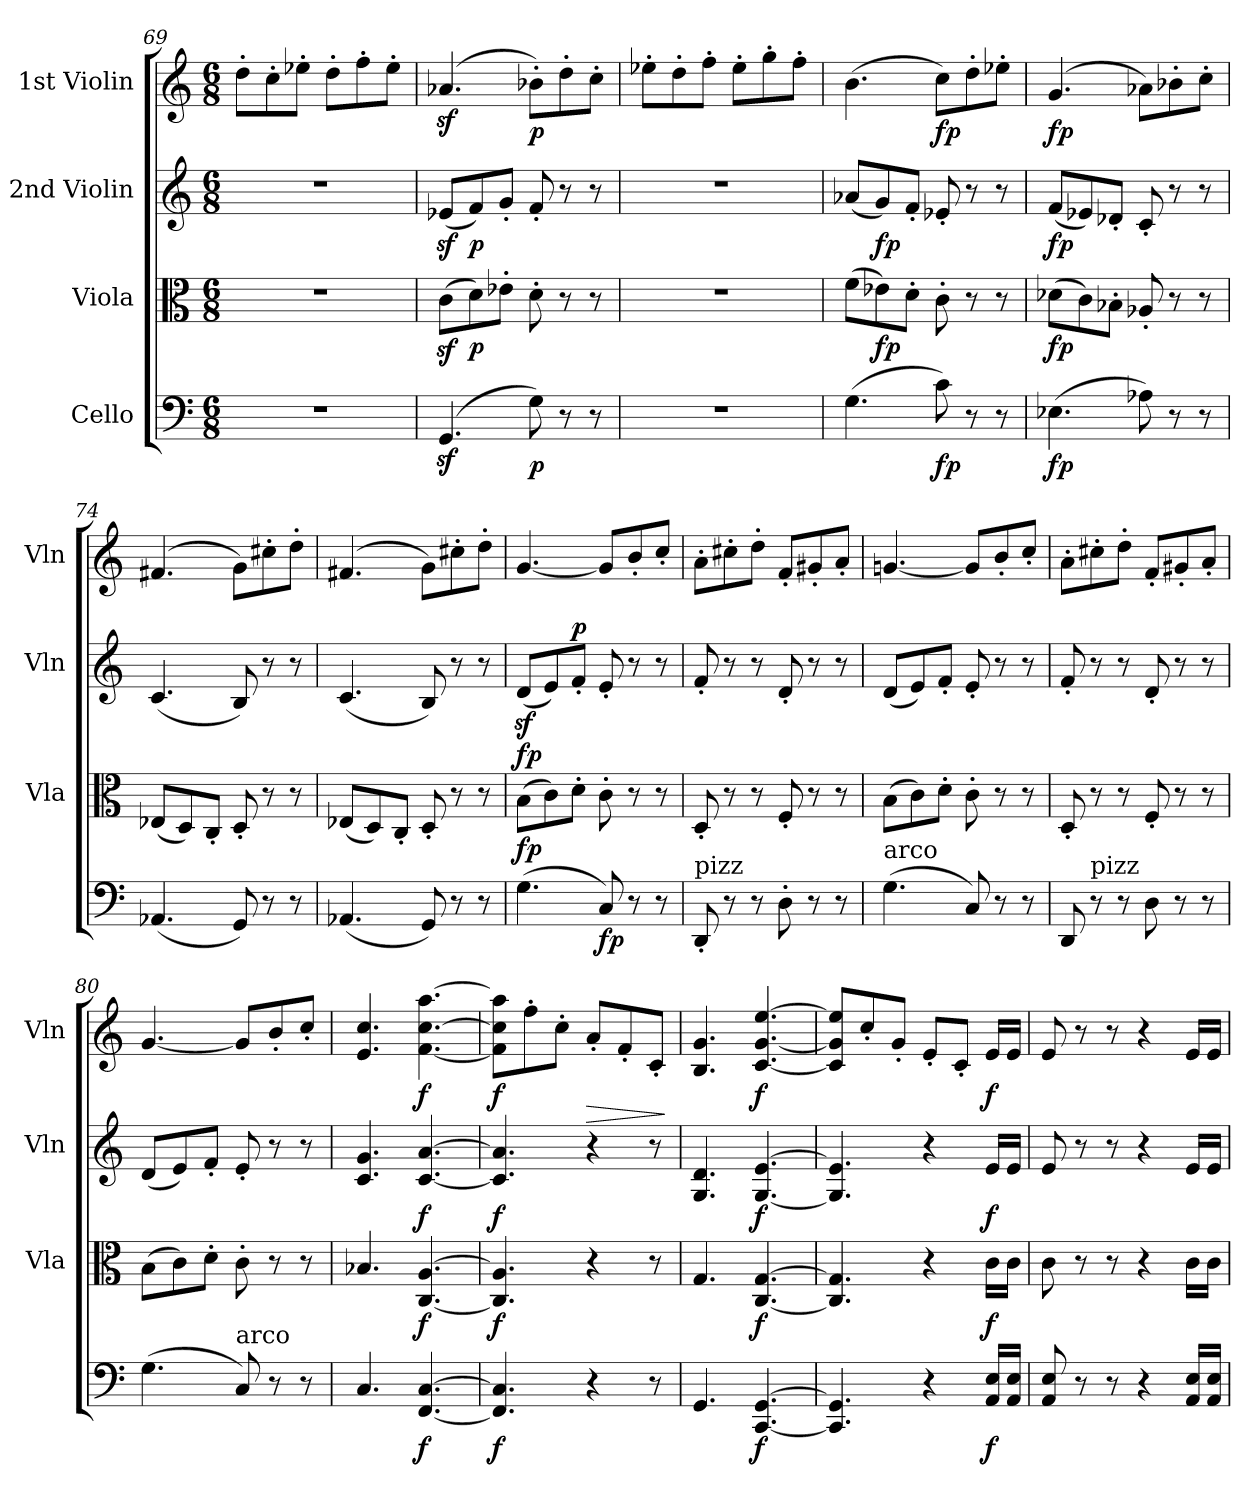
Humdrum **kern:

**kern	**dynam	**kern	**dynam	**kern	**dynam	**kern	**dynam
*part4	*part4	*part3	*part3	*part2	*part2	*part1	*part1
*staff4	*staff4	*staff3	*staff3	*staff2	*staff2	*staff1	*staff1
*I"Cello	*	*I"Viola	*	*I"2nd Violin	*	*I"1st Violin	*
*	*	*I'Vla	*	*I'Vln	*	*I'Vln	*
!!LO:LB:g=z
*clefF4	*	*clefC3	*	*clefG2	*	*clefG2	*
*k[]	*	*k[]	*	*k[]	*	*k[]	*
*C:	*	*C:	*	*C:	*	*C:	*
*M6/8	*	*M6/8	*	*M6/8	*	*M6/8	*
=69	=69	=69	=69	=69	=69	=69	=69
2.r	.	2.r	.	2.r	.	8dd'\L	.
.	.	.	.	.	.	8cc'\	.
.	.	.	.	.	.	8ee-X'\J	.
.	.	.	.	.	.	8dd'\L	.
.	.	.	.	.	.	8ff'\	.
.	.	.	.	.	.	8ee-'\J	.
=70	=70	=70	=70	=70	=70	=70	=70
(4.GGz</	.	(8cz<\L	.	(8e-Xz</L	.	(4.a-Xz</	.
!	!	!	!LO:DY:b	!	!LO:DY:b	!	!
.	.	8d\)	p	8f/)	p	.	.
.	.	8e-X'\J	.	8g'/J	.	.	.
!	!LO:DY:b	!	!	!	!	!	!LO:DY:b
8G\)	p	8d'\	.	8f'/	.	8b-X'\L)	p
8r	.	8r	.	8r	.	8dd'\	.
8r	.	8r	.	8r	.	8cc'\J	.
=71	=71	=71	=71	=71	=71	=71	=71
2.r	.	2.r	.	2.r	.	8ee-X'\L	.
.	.	.	.	.	.	8dd'\	.
.	.	.	.	.	.	8ff'\J	.
.	.	.	.	.	.	8ee-'\L	.
.	.	.	.	.	.	8gg'\	.
.	.	.	.	.	.	8ff'\J	.
=72	=72	=72	=72	=72	=72	=72	=72
(4.G\	.	(8f\L	.	(8a-X/L	.	(4.b\	.
!	!	!	!LO:DY:b	!	!LO:DY:b	!	!
.	.	8e-X\)	fp	8g/)	fp	.	.
.	.	8d'\J	.	8f'/J	.	.	.
!	!LO:DY:b	!	!	!	!	!	!LO:DY:b
8c\)	fp	8c'\	.	8e-X'/	.	8cc\L)	fp
8r	.	8r	.	8r	.	8dd'\	.
8r	.	8r	.	8r	.	8ee-X'\J	.
=73	=73	=73	=73	=73	=73	=73	=73
!	!LO:DY:b	!	!LO:DY:b	!	!LO:DY:b	!	!LO:DY:b
(4.E-X\	fp	(8d-X\L	fp	(8f/L	fp	(4.g/	fp
.	.	8c\)	.	8e-X/)	.	.	.
.	.	8B-X'\J	.	8d-X'/J	.	.	.
8A-X\)	.	8A-X'/	.	8c'/	.	8a-X\L)	.
8r	.	8r	.	8r	.	8b-X'\	.
8r	.	8r	.	8r	.	8cc'\J	.
=74	=74	=74	=74	=74	=74	=74	=74
(4.AA-X/	.	(8E-X/L	.	(4.c/	.	(4.f#X/	.
.	.	8D/)	.	.	.	.	.
.	.	8C'/J	.	.	.	.	.
8GG/)	.	8D'/	.	8B/)	.	8g\L)	.
8r	.	8r	.	8r	.	8cc#X'\	.
8r	.	8r	.	8r	.	8dd'\J	.
=75	=75	=75	=75	=75	=75	=75	=75
(4.AA-X/	.	(8E-X/L	.	(4.c/	.	(4.f#X/	.
.	.	8D/)	.	.	.	.	.
.	.	8C'/J	.	.	.	.	.
8GG/)	.	8D'/	.	8B/)	.	8g\L)	.
8r	.	8r	.	8r	.	8cc#X'\	.
8r	.	8r	.	8r	.	8dd'\J	.
=76	=76	=76	=76	=76	=76	=76	=76
!	!LO:DY:a	!	!LO:DY:a	!	!	!	!
(4.G\	fp	(8B\L	fp	(8dz>/L	.	[4.g/	.
.	.	8c\)	.	8e/)	.	.	.
!	!	!	!	!	!LO:DY:a	!	!
.	.	8d'\J	.	8f'/J	p	.	.
!	!LO:DY:b	!	!	!	!	!	!
8C/)	fp	8c'\	.	8e'/	.	8g/L]	.
8r	.	8r	.	8r	.	8b'/	.
8r	.	8r	.	8r	.	8cc'/J	.
=77	=77	=77	=77	=77	=77	=77	=77
!LO:TX:a:t=pizz	!	!	!	!	!	!	!
8DD'/	.	8D'/	.	8f'/	.	8a'\L	.
8r	.	8r	.	8r	.	8cc#X'\	.
8r	.	8r	.	8r	.	8dd'\J	.
8D'\	.	8F'/	.	8d'/	.	8f'/L	.
8r	.	8r	.	8r	.	8g#X'/	.
8r	.	8r	.	8r	.	8a'/J	.
!!LO:LB:g=z
=78	=78	=78	=78	=78	=78	=78	=78
!LO:TX:a:t=arco	!	!	!	!	!	!	!
(4.G\	.	(8B\L	.	(8d/L	.	[4.gn/	.
.	.	8c\)	.	8e/)	.	.	.
.	.	8d'\J	.	8f'/J	.	.	.
8C/)	.	8c'\	.	8e'/	.	8g/L]	.
8r	.	8r	.	8r	.	8b'/	.
8r	.	8r	.	8r	.	8cc'/J	.
=79	=79	=79	=79	=79	=79	=79	=79
8DD/	.	8D'/	.	8f'/	.	8a'\L	.
!LO:TX:a:t=pizz	!	!	!	!	!	!	!
8r	.	8r	.	8r	.	8cc#X'\	.
8r	.	8r	.	8r	.	8dd'\J	.
8D\	.	8F'/	.	8d'/	.	8f'/L	.
8r	.	8r	.	8r	.	8g#X'/	.
8r	.	8r	.	8r	.	8a'/J	.
=80	=80	=80	=80	=80	=80	=80	=80
(4.G\	.	(8B\L	.	(8d/L	.	[4.g/	.
.	.	8c\)	.	8e/)	.	.	.
.	.	8d'\J	.	8f'/J	.	.	.
!LO:TX:a:t=arco	!	!	!	!	!	!	!
8C/)	.	8c'\	.	8e'/	.	8g/L]	.
8r	.	8r	.	8r	.	8b'/	.
8r	.	8r	.	8r	.	8cc'/J	.
=81	=81	=81	=81	=81	=81	=81	=81
4.C/	.	4.B-X/	.	4.c/ 4.g/	.	4.e/ 4.cc/	.
!	!LO:DY:b	!	!LO:DY:b	!	!LO:DY:b	!	!LO:DY:b
[4.FF/ [4.C/	f	[4.C/ [4.A/	f	[4.c/ [4.a/	f	[4.f\ [4.cc\ [4.aa\	f
=82	=82	=82	=82	=82	=82	=82	=82
!	!LO:DY:b	!	!LO:DY:b	!	!LO:DY:b	!	!LO:DY:b
4.FF]/ 4.C]/	f	4.C]/ 4.A]/	f	4.c]/ 4.a]/	f	8f]\ 8cc]\ 8aa]\L	f
.	.	.	.	.	.	8ff'\	.
.	.	.	.	.	.	8cc'\J	.
!	!	!	!	!	!LO:HP:a	!	!
4r	.	4r	.	4r	>	8a'/L	.
.	.	.	.	.	.	8f'/	.
8r	.	8r	.	8r	.	8c'/J	.
.	.	.	.	.	]	.	.
=83	=83	=83	=83	=83	=83	=83	=83
4.GG/	.	4.G/	.	4.G/ 4.d/	.	4.B/ 4.g/	.
!	!LO:DY:b	!	!LO:DY:b	!	!LO:DY:b	!	!LO:DY:b
[4.CC/ [4.GG/	f	[4.C/ [4.G/	f	[4.G/ [4.e/	f	[4.c/ [4.g/ [4.ee/	f
=84	=84	=84	=84	=84	=84	=84	=84
4.CC]/ 4.GG]/	.	4.C]/ 4.G]/	.	4.G]/ 4.e]/	.	8c]/ 8g]/ 8ee]/L	.
.	.	.	.	.	.	8cc'/	.
.	.	.	.	.	.	8g'/J	.
4r	.	4r	.	4r	.	8e'/L	.
.	.	.	.	.	.	8c'/J	.
!	!LO:DY:b	!	!LO:DY:b	!	!LO:DY:b	!	!LO:DY:b
16AA/ 16E/LL	f	16c\LL	f	16e/LL	f	16e/LL	f
16AA/ 16E/JJ	.	16c\JJ	.	16e/JJ	.	16e/JJ	.
=85	=85	=85	=85	=85	=85	=85	=85
8AA/ 8E/	.	8c\	.	8e/	.	8e/	.
8r	.	8r	.	8r	.	8r	.
8r	.	8r	.	8r	.	8r	.
4r	.	4r	.	4r	.	4r	.
16AA/ 16E/LL	.	16c\LL	.	16e/LL	.	16e/LL	.
16AA/ 16E/JJ	.	16c\JJ	.	16e/JJ	.	16e/JJ	.
=	=	=	=	=	=	=	=
*-	*-	*-	*-	*-	*-	*-	*-
